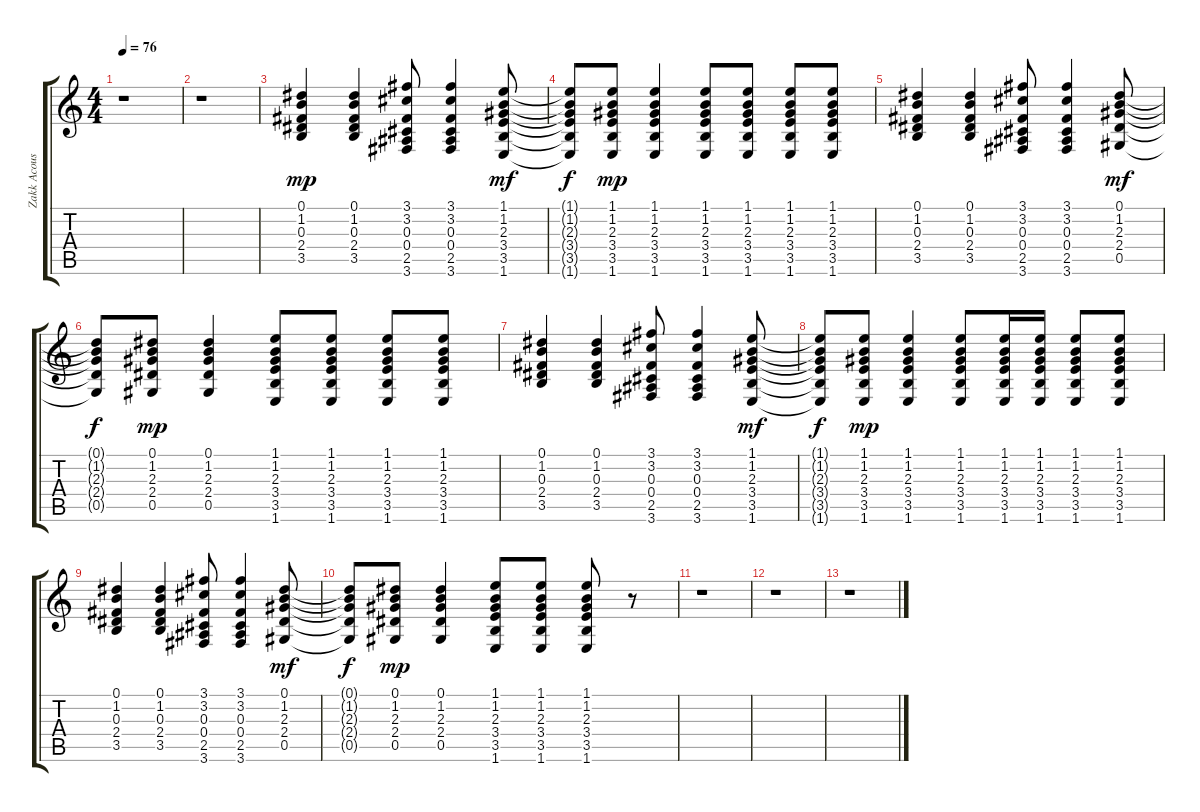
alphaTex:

\track ("Zakk Acoustic" "Zakk Acous") {instrument acousticguitarsteel}
\staff {score tabs}
\tuning (Eb4 Bb3 Gb3 Db3 Ab2 Eb2) {hide}
\ts (4 4)
\tempo 76
\clef g2
\ks c
r.1{dy mp} |
r.1 |
(0.1 1.2 0.3 2.4 3.5).4 (0.1 1.2 0.3 2.4 3.5).4 (3.1 3.2 0.3 0.4 2.5 3.6).8 (3.1 3.2 0.3 0.4 2.5 3.6).4 (1.1 1.2 2.3 3.4 3.5 1.6).8{dy mf} |
(1.1{t} 1.2{t} 2.3{t} 3.4{t} 3.5{t} 1.6{t}).8{dy f} (1.1 1.2 2.3 3.4 3.5 1.6).8{dy mp} (1.1 1.2 2.3 3.4 3.5 1.6).4 (1.1 1.2 2.3 3.4 3.5 1.6).8 (1.1 1.2 2.3 3.4 3.5 1.6).8 (1.1 1.2 2.3 3.4 3.5 1.6).8 (1.1 1.2 2.3 3.4 3.5 1.6).8 |
(0.1 1.2 0.3 2.4 3.5).4 (0.1 1.2 0.3 2.4 3.5).4 (3.1 3.2 0.3 0.4 2.5 3.6).8 (3.1 3.2 0.3 0.4 2.5 3.6).4 (0.1 1.2 2.3 2.4 0.5).8{dy mf} |
(0.1{t} 1.2{t} 2.3{t} 2.4{t} 0.5{t}).8{dy f} (0.1 1.2 2.3 2.4 0.5).8{dy mp} (0.1 1.2 2.3 2.4 0.5).4 (1.1 1.2 2.3 3.4 3.5 1.6).8 (1.1 1.2 2.3 3.4 3.5 1.6).8 (1.1 1.2 2.3 3.4 3.5 1.6).8 (1.1 1.2 2.3 3.4 3.5 1.6).8 |
(0.1 1.2 0.3 2.4 3.5).4 (0.1 1.2 0.3 2.4 3.5).4 (3.1 3.2 0.3 0.4 2.5 3.6).8 (3.1 3.2 0.3 0.4 2.5 3.6).4 (1.1 1.2 2.3 3.4 3.5 1.6).8{dy mf} |
(1.1{t} 1.2{t} 2.3{t} 3.4{t} 3.5{t} 1.6{t}).8{dy f} (1.1 1.2 2.3 3.4 3.5 1.6).8{dy mp} (1.1 1.2 2.3 3.4 3.5 1.6).4 (1.1 1.2 2.3 3.4 3.5 1.6).8 (1.1 1.2 2.3 3.4 3.5 1.6).16 (1.1 1.2 2.3 3.4 3.5 1.6).16 (1.1 1.2 2.3 3.4 3.5 1.6).8 (1.1 1.2 2.3 3.4 3.5 1.6).8 |
(0.1 1.2 0.3 2.4 3.5).4 (0.1 1.2 0.3 2.4 3.5).4 (3.1 3.2 0.3 0.4 2.5 3.6).8 (3.1 3.2 0.3 0.4 2.5 3.6).4 (0.1 1.2 2.3 2.4 0.5).8{dy mf} |
(0.1{t} 1.2{t} 2.3{t} 2.4{t} 0.5{t}).8{dy f} (0.1 1.2 2.3 2.4 0.5).8{dy mp} (0.1 1.2 2.3 2.4 0.5).4 (1.1 1.2 2.3 3.4 3.5 1.6).8 (1.1 1.2 2.3 3.4 3.5 1.6).8 (1.1 1.2 2.3 3.4 3.5 1.6).8 r.8 |
r.1 |
r.1 |
r.1
